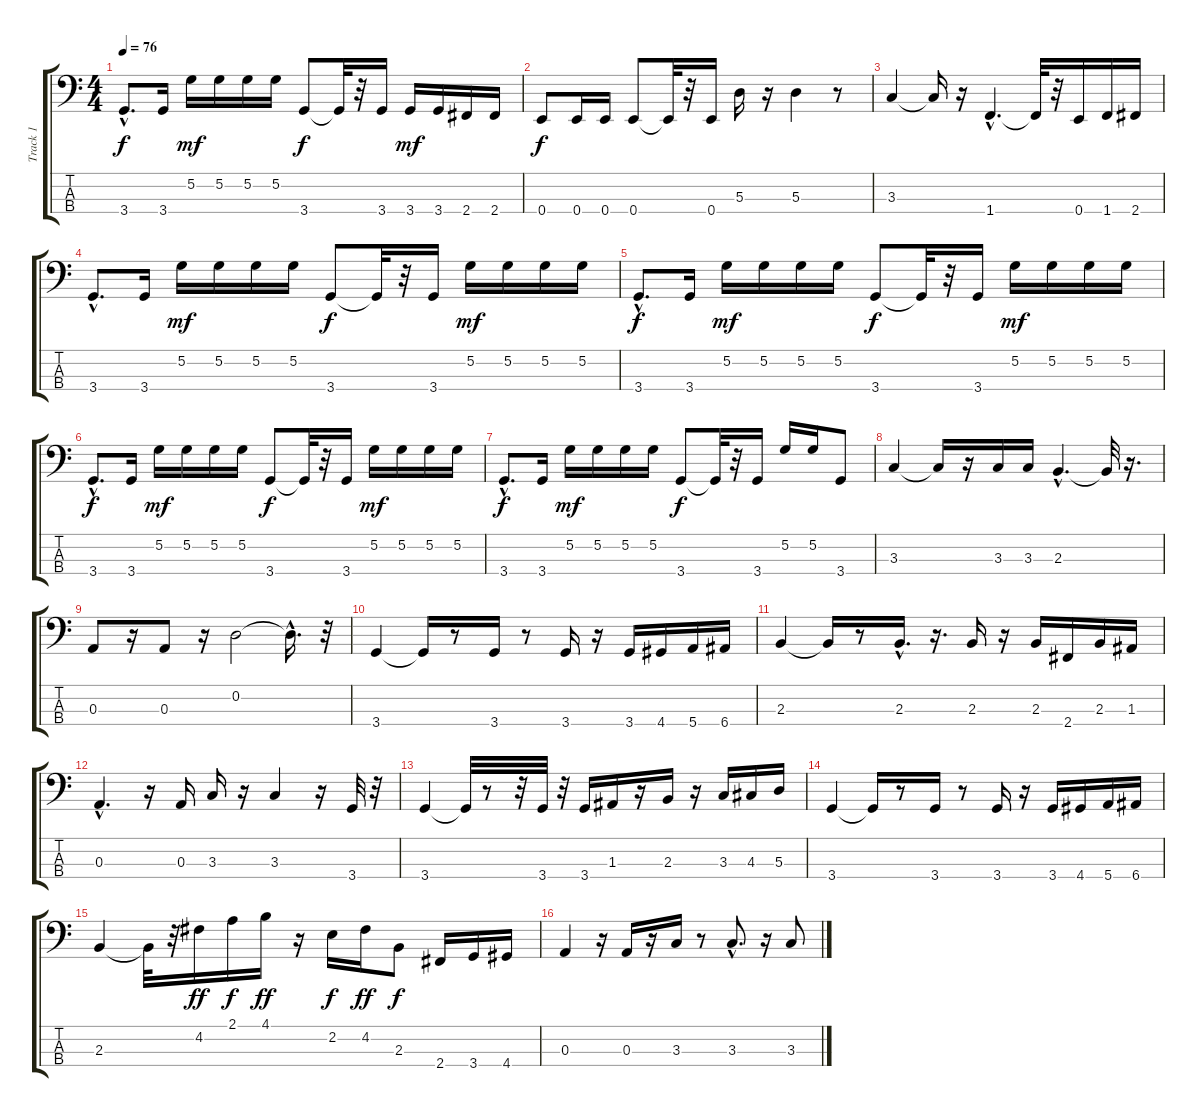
\track ("Track 1" "Track 1") {instrument electricbassfinger}
\staff {score tabs}
\tuning (G2 D2 A1 E1) {hide}
\ts (4 4)
\tempo 76
\clef f4
\ks c
3.4{hac}.8{d dy f} 3.4.16 5.2.16{dy mf} 5.2.16 5.2.16 5.2.16 3.4.8{dy f} 3.4{t}.32 r.32 3.4.16 3.4.16{dy mf} 3.4.16 2.4.16 2.4.16 |
0.4.8{dy f} 0.4.16 0.4.16 0.4.8 0.4{t}.32 r.32 0.4.16 5.3.16 r.16 5.3.4 r.8 |
3.3.4 3.3{t}.16 r.16 1.4{hac}.4{d} 1.4{t}.32 r.32 0.4.16 1.4.16 2.4.16 |
3.4{hac}.8{d} 3.4.16 5.2.16{dy mf} 5.2.16 5.2.16 5.2.16 3.4.8{dy f} 3.4{t}.32 r.32 3.4.16 5.2.16{dy mf} 5.2.16 5.2.16 5.2.16 |
3.4{hac}.8{d dy f} 3.4.16 5.2.16{dy mf} 5.2.16 5.2.16 5.2.16 3.4.8{dy f} 3.4{t}.32 r.32 3.4.16 5.2.16{dy mf} 5.2.16 5.2.16 5.2.16 |
3.4{hac}.8{d dy f} 3.4.16 5.2.16{dy mf} 5.2.16 5.2.16 5.2.16 3.4.8{dy f} 3.4{t}.32 r.32 3.4.16 5.2.16{dy mf} 5.2.16 5.2.16 5.2.16 |
3.4{hac}.8{d dy f} 3.4.16 5.2.16{dy mf} 5.2.16 5.2.16 5.2.16 3.4.8{dy f} 3.4{t}.32 r.32 3.4.16 5.2.16 5.2.16 3.4.8 |
3.3.4 3.3{t}.16 r.16 3.3.16 3.3.16 2.3{hac}.4{d} 2.3{t}.32 r.16{d} |
0.3.8 r.16 0.3.8 r.16 0.2.2 0.2{hac t}.16{d} r.32 |
3.4.4 3.4{t}.16 r.8 3.4.16 r.8 3.4.16 r.16 3.4.16 4.4.16 5.4.16 6.4.16 |
2.3.4 2.3{t}.16 r.8 2.3{hac}.16{d} r.16{d} 2.3.16 r.16 2.3.16 2.4.16 2.3.16 1.3.16 |
0.3{hac}.4{d} r.16 0.3.16 3.3.16 r.16 3.3.4 r.16 3.4.32 r.32 |
3.4.4 3.4{t}.32 r.8 r.32 3.4.32 r.32 3.4.16 1.3.16 r.16 2.3.16 r.16 3.3.16 4.3.16 5.3.16 |
3.4.4 3.4{t}.16 r.8 3.4.16 r.8 3.4.16 r.16 3.4.16 4.4.16 5.4.16 6.4.16 |
2.3.4 2.3{t}.32 r.32 4.2.16{dy ff} 2.1.16{dy f} 4.1.16{dy ff} r.16 2.2.16{dy f} 4.2.16{dy ff} 2.3.8{dy f} 2.4.16 3.4.16 4.4.16 |
0.3.4 r.16 0.3.16 r.16 3.3.16 r.8 3.3{hac}.8{d} r.16 3.3.8
